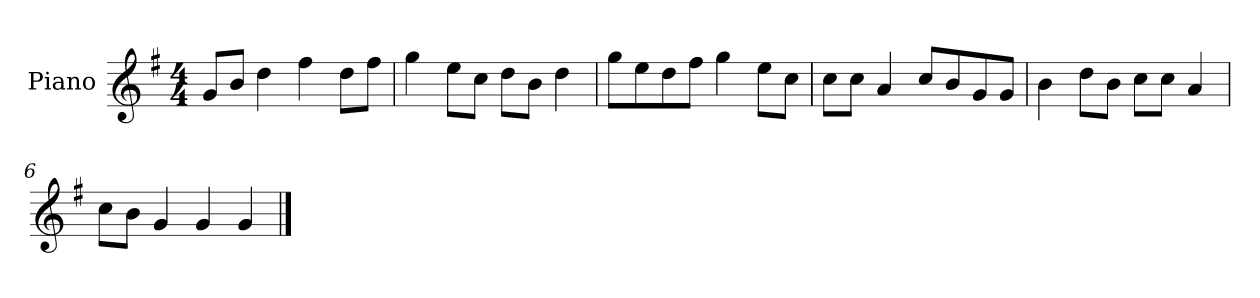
**kern
*part1
*staff1
*I"Piano
*I'P-no
*clefG2
*k[f#]
*M4/4
*MM90
=1
8g/L
8b/J
4dd\
4ff#\
8dd\L
8ff#\J
=2
4gg\
8ee\L
8cc\J
8dd\L
8b\J
4dd\
=3
8gg\L
8ee\
8dd\
8ff#\J
4gg\
8ee\L
8cc\J
=4
8cc\L
8cc\J
4a/
8cc/L
8b/
8g/
8g/J
=5
4b\
8dd\L
8b\J
8cc\L
8cc\J
4a/
=6
8cc\L
8b\J
4g/
4g/
4g/
==
*-
